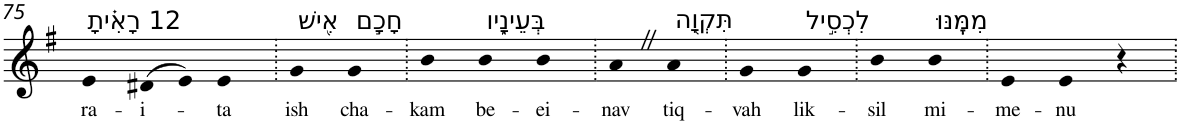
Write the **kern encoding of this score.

**kern	**text
*part1	*part1
*staff1	*staff1
*I"Piano	*
*I'Pno	*
!!LO:PB:g=z
*clefG2	*
*k[f#]	*
*G:	*
=75	=75
!LO:TX:a:t=12 רָאִ֗יתָ	!
!	!LO:LY:b
4e	ra-
!	!LO:LY:b
(>8d#X	-i-
8e)	.
!	!LO:LY:b
4e	-ta
=76.	=76.
!LO:TX:a:t=אִ֭ישׁ	!
!	!LO:LY:b
4g	ish
!LO:TX:a:t=חָכָ֣ם	!
!	!LO:LY:b
4g	cha-
=77.	=77.
!	!LO:LY:b
4b	-kam
!LO:TX:a:t=בְּעֵינָ֑יו	!
!	!LO:LY:b
4b	be-
!	!LO:LY:b
4b	-ei-
=78.	=78.
!	!LO:LY:b
4aZ	-nav
!LO:TX:a:t=תִּקְוָ֖ה	!
!	!LO:LY:b
4a	tiq-
=79.	=79.
!	!LO:LY:b
4g	-vah
!LO:TX:a:t=לִכְסִ֣יל	!
!	!LO:LY:b
4g	lik-
=80.	=80.
!	!LO:LY:b
4b	-sil
!LO:TX:a:t=מִמֶּֽנּוּ	!
!	!LO:LY:b
4b	mi-
=81.	=81.
!	!LO:LY:b
4e	-me-
!	!LO:LY:b
4e	-nu
4r	.
=.	=.
*-	*-
